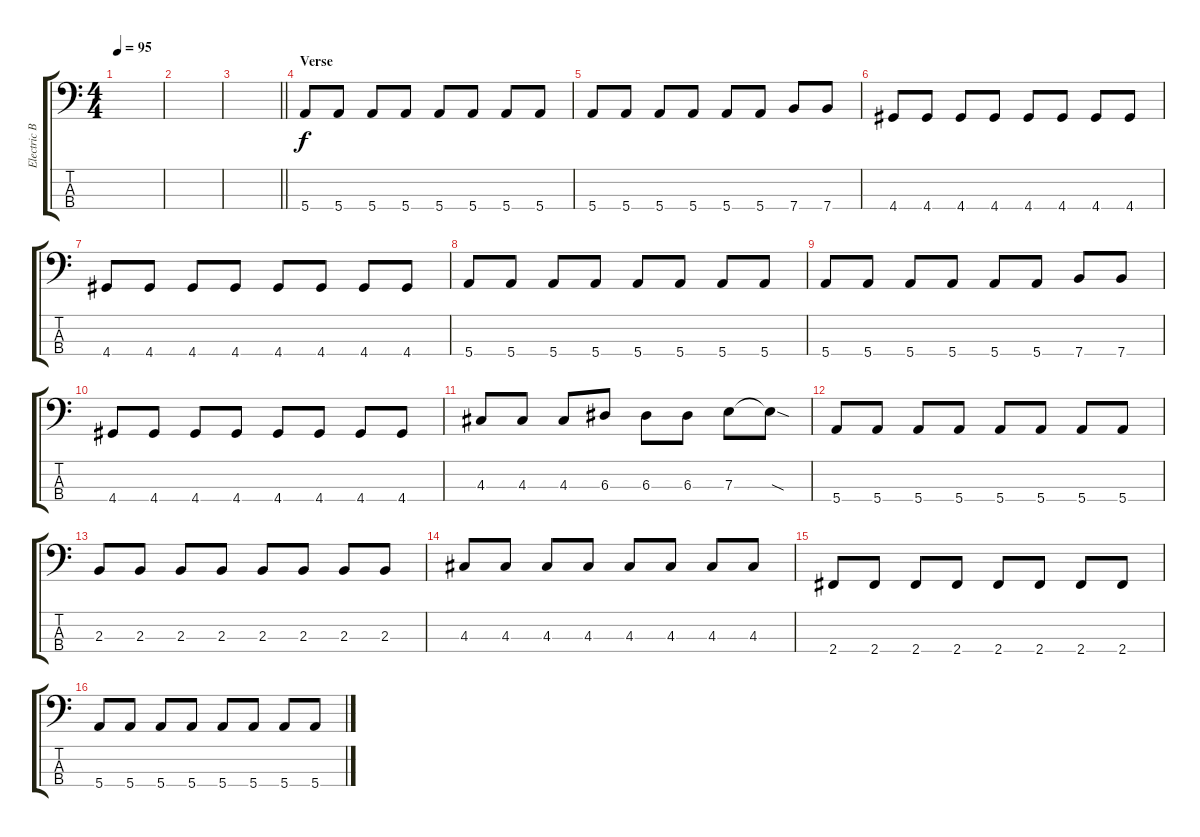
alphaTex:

\track ("Electric Bass" "Electric B") {instrument electricbassfinger}
\staff {score tabs}
\tuning (G2 D2 A1 E1) {hide}
\ts (4 4)
\tempo 95
\clef f4
\ks c
|
|
\barLineRight lightlight
|
\section ("" "Verse")
5.4.8 5.4.8 5.4.8 5.4.8 5.4.8 5.4.8 5.4.8 5.4.8 |
5.4.8 5.4.8 5.4.8 5.4.8 5.4.8 5.4.8 7.4.8 7.4.8 |
4.4.8 4.4.8 4.4.8 4.4.8 4.4.8 4.4.8 4.4.8 4.4.8 |
4.4.8 4.4.8 4.4.8 4.4.8 4.4.8 4.4.8 4.4.8 4.4.8 |
5.4.8 5.4.8 5.4.8 5.4.8 5.4.8 5.4.8 5.4.8 5.4.8 |
5.4.8 5.4.8 5.4.8 5.4.8 5.4.8 5.4.8 7.4.8 7.4.8 |
4.4.8 4.4.8 4.4.8 4.4.8 4.4.8 4.4.8 4.4.8 4.4.8 |
4.3.8 4.3.8 4.3.8 6.3.8 6.3.8 6.3.8 7.3.8 7.3{sod t}.8 |
5.4.8 5.4.8 5.4.8 5.4.8 5.4.8 5.4.8 5.4.8 5.4.8 |
2.3.8 2.3.8 2.3.8 2.3.8 2.3.8 2.3.8 2.3.8 2.3.8 |
4.3.8 4.3.8 4.3.8 4.3.8 4.3.8 4.3.8 4.3.8 4.3.8 |
2.4.8 2.4.8 2.4.8 2.4.8 2.4.8 2.4.8 2.4.8 2.4.8 |
5.4.8 5.4.8 5.4.8 5.4.8 5.4.8 5.4.8 5.4.8 5.4.8
